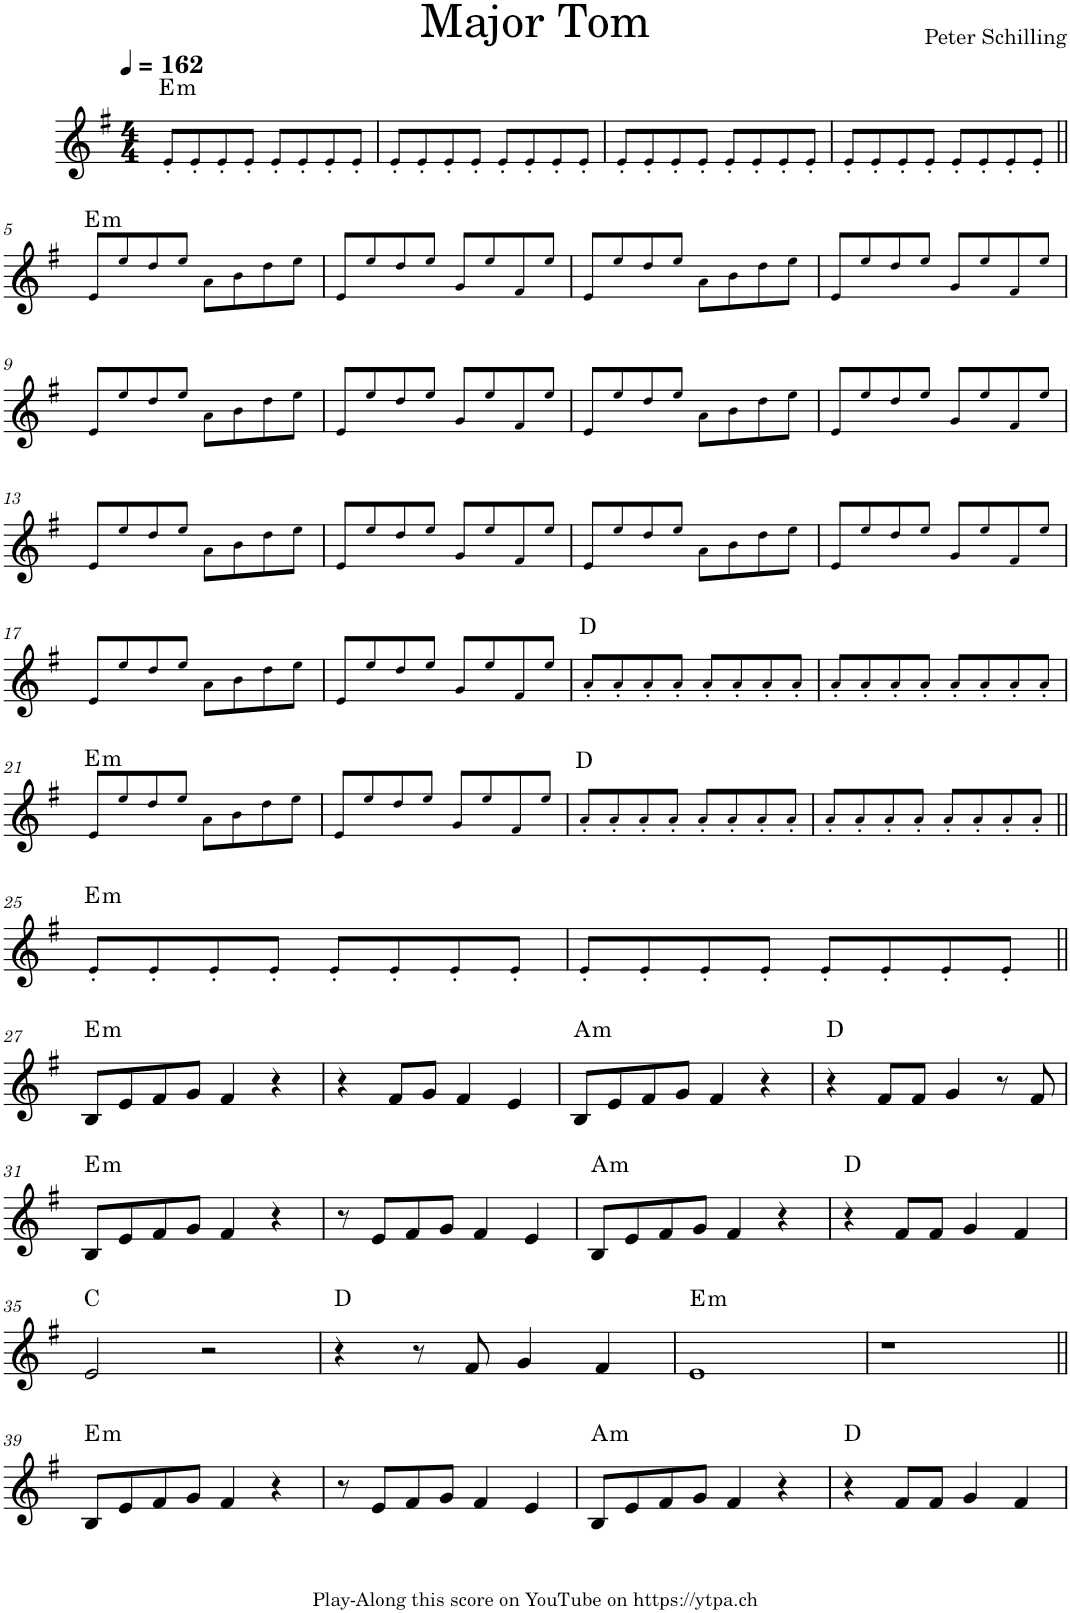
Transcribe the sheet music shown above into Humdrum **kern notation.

**kern	**harte
*part1	*part1
*staff1	*
*I"Piano	*
*I'Pno.	*
*clefG2	*
*k[f#]	*
*M4/4	*
*MM162	*
=1	=1
!	!LO:H:kt=m
8e'!/L	E:min
8e'!/	.
8e'!/	.
8e'!/J	.
8e'!/L	.
8e'!/	.
8e'!/	.
8e'!/J	.
=2	=2
8e'!/L	.
8e'!/	.
8e'!/	.
8e'!/J	.
8e'!/L	.
8e'!/	.
8e'!/	.
8e'!/J	.
=3	=3
8e'!/L	.
8e'!/	.
8e'!/	.
8e'!/J	.
8e'!/L	.
8e'!/	.
8e'!/	.
8e'!/J	.
=4	=4
8e'!/L	.
8e'!/	.
8e'!/	.
8e'!/J	.
8e'!/L	.
8e'!/	.
8e'!/	.
8e'!/J	.
!!LO:LB:g=z
=5||	=5||
!	!LO:H:kt=m
8e!/L	E:min
8ee!/	.
8dd!/	.
8ee!/J	.
8a!\L	.
8b!\	.
8dd!\	.
8ee!\J	.
=6	=6
8e!/L	.
8ee!/	.
8dd!/	.
8ee!/J	.
8g!/L	.
8ee!/	.
8f#!/	.
8ee!/J	.
=7	=7
8e!/L	.
8ee!/	.
8dd!/	.
8ee!/J	.
8a!\L	.
8b!\	.
8dd!\	.
8ee!\J	.
=8	=8
8e!/L	.
8ee!/	.
8dd!/	.
8ee!/J	.
8g!/L	.
8ee!/	.
8f#!/	.
8ee!/J	.
!!LO:LB:g=z
=9	=9
8e!/L	.
8ee!/	.
8dd!/	.
8ee!/J	.
8a!\L	.
8b!\	.
8dd!\	.
8ee!\J	.
=10	=10
8e!/L	.
8ee!/	.
8dd!/	.
8ee!/J	.
8g!/L	.
8ee!/	.
8f#!/	.
8ee!/J	.
=11	=11
8e!/L	.
8ee!/	.
8dd!/	.
8ee!/J	.
8a!\L	.
8b!\	.
8dd!\	.
8ee!\J	.
=12	=12
8e!/L	.
8ee!/	.
8dd!/	.
8ee!/J	.
8g!/L	.
8ee!/	.
8f#!/	.
8ee!/J	.
!!LO:LB:g=z
=13	=13
8e!/L	.
8ee!/	.
8dd!/	.
8ee!/J	.
8a!\L	.
8b!\	.
8dd!\	.
8ee!\J	.
=14	=14
8e!/L	.
8ee!/	.
8dd!/	.
8ee!/J	.
8g!/L	.
8ee!/	.
8f#!/	.
8ee!/J	.
=15	=15
8e!/L	.
8ee!/	.
8dd!/	.
8ee!/J	.
8a!\L	.
8b!\	.
8dd!\	.
8ee!\J	.
=16	=16
8e!/L	.
8ee!/	.
8dd!/	.
8ee!/J	.
8g!/L	.
8ee!/	.
8f#!/	.
8ee!/J	.
!!LO:LB:g=z
=17	=17
8e!/L	.
8ee!/	.
8dd!/	.
8ee!/J	.
8a!\L	.
8b!\	.
8dd!\	.
8ee!\J	.
=18	=18
8e!/L	.
8ee!/	.
8dd!/	.
8ee!/J	.
8g!/L	.
8ee!/	.
8f#!/	.
8ee!/J	.
=19	=19
8a'!/L	D:maj
8a'!/	.
8a'!/	.
8a'!/J	.
8a'!/L	.
8a'!/	.
8a'!/	.
8a'!/J	.
=20	=20
8a'!/L	.
8a'!/	.
8a'!/	.
8a'!/J	.
8a'!/L	.
8a'!/	.
8a'!/	.
8a'!/J	.
!!LO:LB:g=z
=21	=21
!	!LO:H:kt=m
8e!/L	E:min
8ee!/	.
8dd!/	.
8ee!/J	.
8a!\L	.
8b!\	.
8dd!\	.
8ee!\J	.
=22	=22
8e!/L	.
8ee!/	.
8dd!/	.
8ee!/J	.
8g!/L	.
8ee!/	.
8f#!/	.
8ee!/J	.
=23	=23
8a'!/L	D:maj
8a'!/	.
8a'!/	.
8a'!/J	.
8a'!/L	.
8a'!/	.
8a'!/	.
8a'!/J	.
=24	=24
8a'!/L	.
8a'!/	.
8a'!/	.
8a'!/J	.
8a'!/L	.
8a'!/	.
8a'!/	.
8a'!/J	.
!!LO:LB:g=z
=25||	=25||
!	!LO:H:kt=m
8e'!/L	E:min
8e'!/	.
8e'!/	.
8e'!/J	.
8e'!/L	.
8e'!/	.
8e'!/	.
8e'!/J	.
=26	=26
8e'!/L	.
8e'!/	.
8e'!/	.
8e'!/J	.
8e'!/L	.
8e'!/	.
8e'!/	.
8e'!/J	.
!!LO:LB:g=z
=27||	=27||
!	!LO:H:kt=m
8B/L	E:min
8e/	.
8f#/	.
8g/J	.
4f#/	.
4r	.
=28	=28
4r	.
8f#/L	.
8g/J	.
4f#/	.
4e/	.
=29	=29
!	!LO:H:kt=m
8B/L	A:min
8e/	.
8f#/	.
8g/J	.
4f#/	.
4r	.
=30	=30
4r	D:maj
8f#/L	.
8f#/J	.
4g/	.
8r	.
8f#/	.
!!LO:LB:g=z
=31	=31
!	!LO:H:kt=m
8B/L	E:min
8e/	.
8f#/	.
8g/J	.
4f#/	.
4r	.
=32	=32
8r	.
8e/L	.
8f#/	.
8g/J	.
4f#/	.
4e/	.
=33	=33
!	!LO:H:kt=m
8B/L	A:min
8e/	.
8f#/	.
8g/J	.
4f#/	.
4r	.
=34	=34
4r	D:maj
8f#/L	.
8f#/J	.
4g/	.
4f#/	.
!!LO:LB:g=z
=35	=35
2e/	C:maj
2r	.
=36	=36
4r	D:maj
8r	.
8f#/	.
4g/	.
4f#/	.
=37	=37
!	!LO:H:kt=m
1e	E:min
=38	=38
1r	.
!!LO:LB:g=z
=39||	=39||
!	!LO:H:kt=m
8B/L	E:min
8e/	.
8f#/	.
8g/J	.
4f#/	.
4r	.
=40	=40
8r	.
8e/L	.
8f#/	.
8g/J	.
4f#/	.
4e/	.
=41	=41
!	!LO:H:kt=m
8B/L	A:min
8e/	.
8f#/	.
8g/J	.
4f#/	.
4r	.
=42	=42
4r	D:maj
8f#/L	.
8f#/J	.
4g/	.
4f#/	.
=	=
*-	*-
